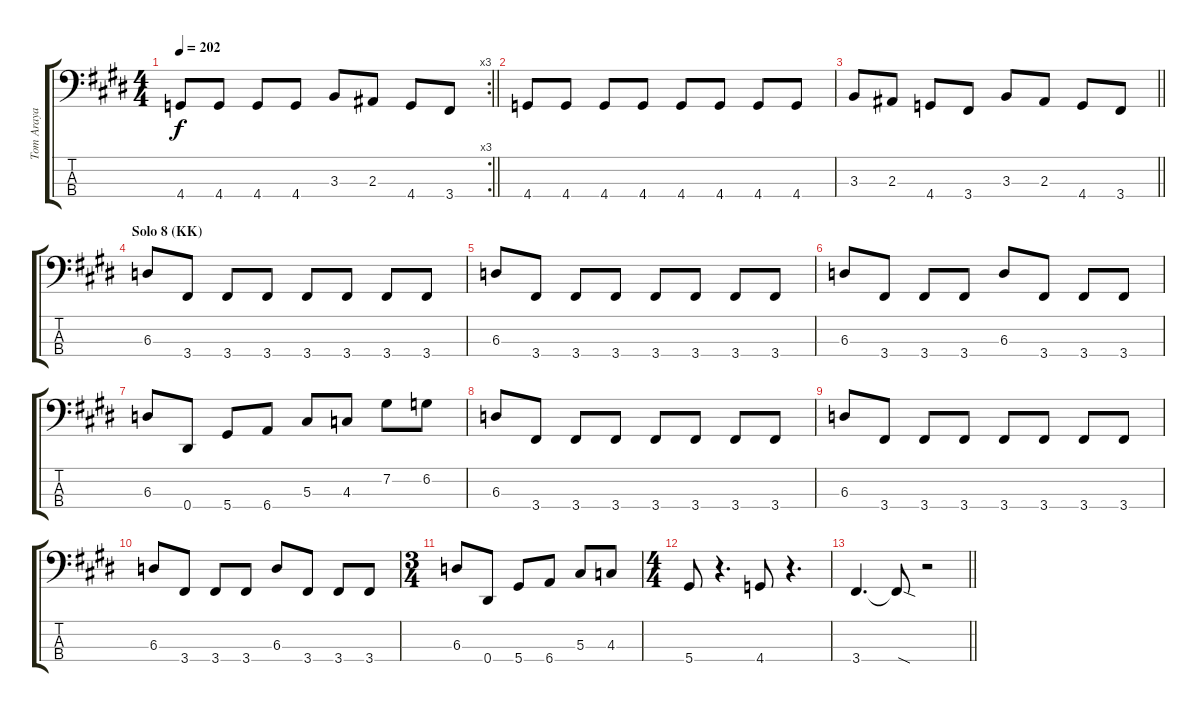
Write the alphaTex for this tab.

\track ("Tom Araya" "Tom Araya") {instrument electricbassfinger}
\staff {score tabs}
\tuning (Gb2 Db2 Ab1 Eb1) {hide}
\rc 3
\ts (4 4)
\tempo 202
\clef f4
\barLineRight lightlight
\ks e
4.4.8{dy f} 4.4.8 4.4.8 4.4.8 3.3.8 2.3.8 4.4.8 3.4.8 |
4.4.8 4.4.8 4.4.8 4.4.8 4.4.8 4.4.8 4.4.8 4.4.8 |
\barLineRight lightlight
3.3.8 2.3.8 4.4.8 3.4.8 3.3.8 2.3.8 4.4.8 3.4.8 |
\section ("" "Solo 8 (KK)")
6.3.8 3.4.8 3.4.8 3.4.8 3.4.8 3.4.8 3.4.8 3.4.8 |
6.3.8 3.4.8 3.4.8 3.4.8 3.4.8 3.4.8 3.4.8 3.4.8 |
6.3.8 3.4.8 3.4.8 3.4.8 6.3.8 3.4.8 3.4.8 3.4.8 |
6.3.8 0.4.8 5.4.8 6.4.8 5.3.8 4.3.8 7.2.8 6.2.8 |
6.3.8 3.4.8 3.4.8 3.4.8 3.4.8 3.4.8 3.4.8 3.4.8 |
6.3.8 3.4.8 3.4.8 3.4.8 3.4.8 3.4.8 3.4.8 3.4.8 |
6.3.8 3.4.8 3.4.8 3.4.8 6.3.8 3.4.8 3.4.8 3.4.8 |
\ts (3 4)
6.3.8 0.4.8 5.4.8 6.4.8 5.3.8 4.3.8 |
\ts (4 4)
5.4.8 r.4{d} 4.4.8 r.4{d} |
\barLineRight lightlight
3.4.4{d} 3.4{sod t}.8 r.2
